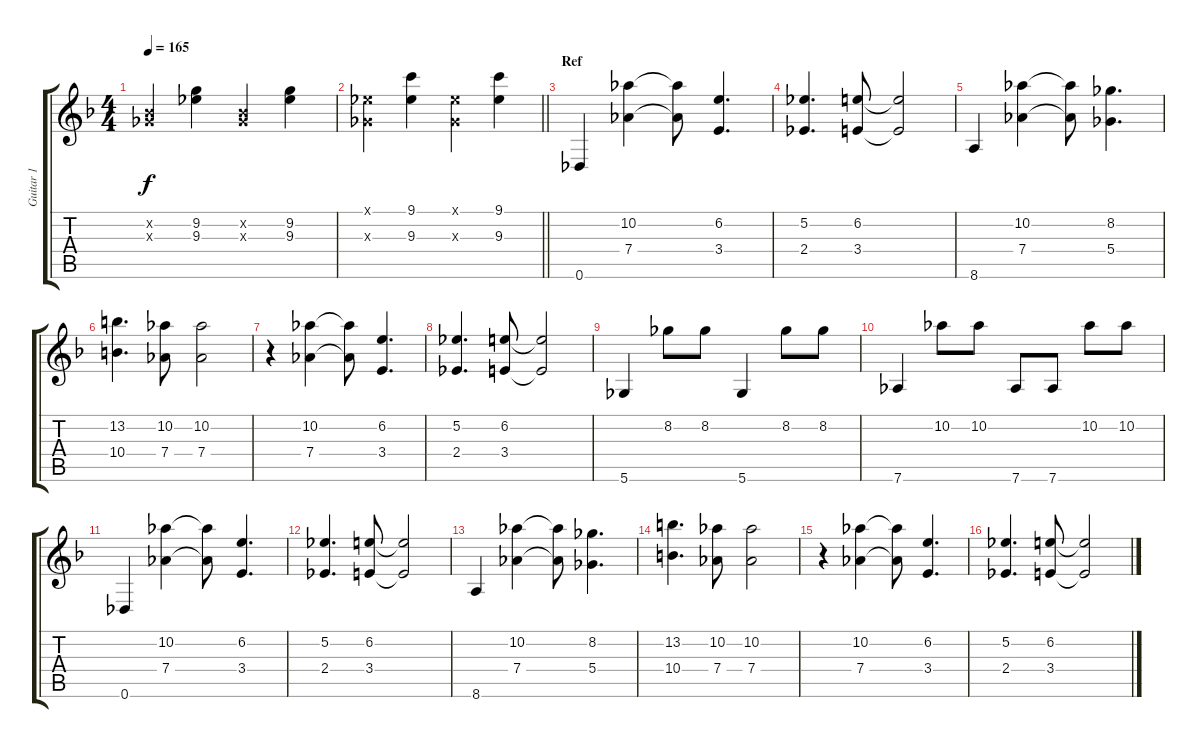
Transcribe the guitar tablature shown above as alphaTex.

\track ("Guitar 1" "Guitar 1") {instrument distortionguitar}
\staff {score tabs}
\tuning (Eb4 Bb3 Gb3 Db3 Ab2 Db2) {hide}
\ts (4 4)
\tempo 165
\clef g2
\ks f
(0.2{x} 0.3{x}).4{dy f} (9.2 9.3).4 (0.2{x} 0.3{x}).4 (9.2 9.3).4 |
\barLineRight lightlight
(0.1{x} 0.3{x}).4 (9.1 9.3).4 (0.1{x} 0.3{x}).4 (9.1 9.3).4 |
\section ("" "Ref")
0.6.4 (10.2 7.4).4 (10.2{t} 7.4{t}).8 (6.2 3.4).4{d} |
(5.2 2.4).4{d} (6.2 3.4).8 (6.2{t} 3.4{t}).2 |
8.6.4 (10.2 7.4).4 (10.2{t} 7.4{t}).8 (8.2 5.4).4{d} |
(13.2 10.4).4{d} (10.2 7.4).8 (10.2 7.4).2 |
r.4 (10.2 7.4).4 (10.2{t} 7.4{t}).8 (6.2 3.4).4{d} |
(5.2 2.4).4{d} (6.2 3.4).8 (6.2{t} 3.4{t}).2 |
5.6.4 8.2.8 8.2.8 5.6.4 8.2.8 8.2.8 |
7.6.4 10.2.8 10.2.8 7.6.8 7.6.8 10.2.8 10.2.8 |
0.6.4 (10.2 7.4).4 (10.2{t} 7.4{t}).8 (6.2 3.4).4{d} |
(5.2 2.4).4{d} (6.2 3.4).8 (6.2{t} 3.4{t}).2 |
8.6.4 (10.2 7.4).4 (10.2{t} 7.4{t}).8 (8.2 5.4).4{d} |
(13.2 10.4).4{d} (10.2 7.4).8 (10.2 7.4).2 |
r.4 (10.2 7.4).4 (10.2{t} 7.4{t}).8 (6.2 3.4).4{d} |
(5.2 2.4).4{d} (6.2 3.4).8 (6.2{t} 3.4{t}).2
